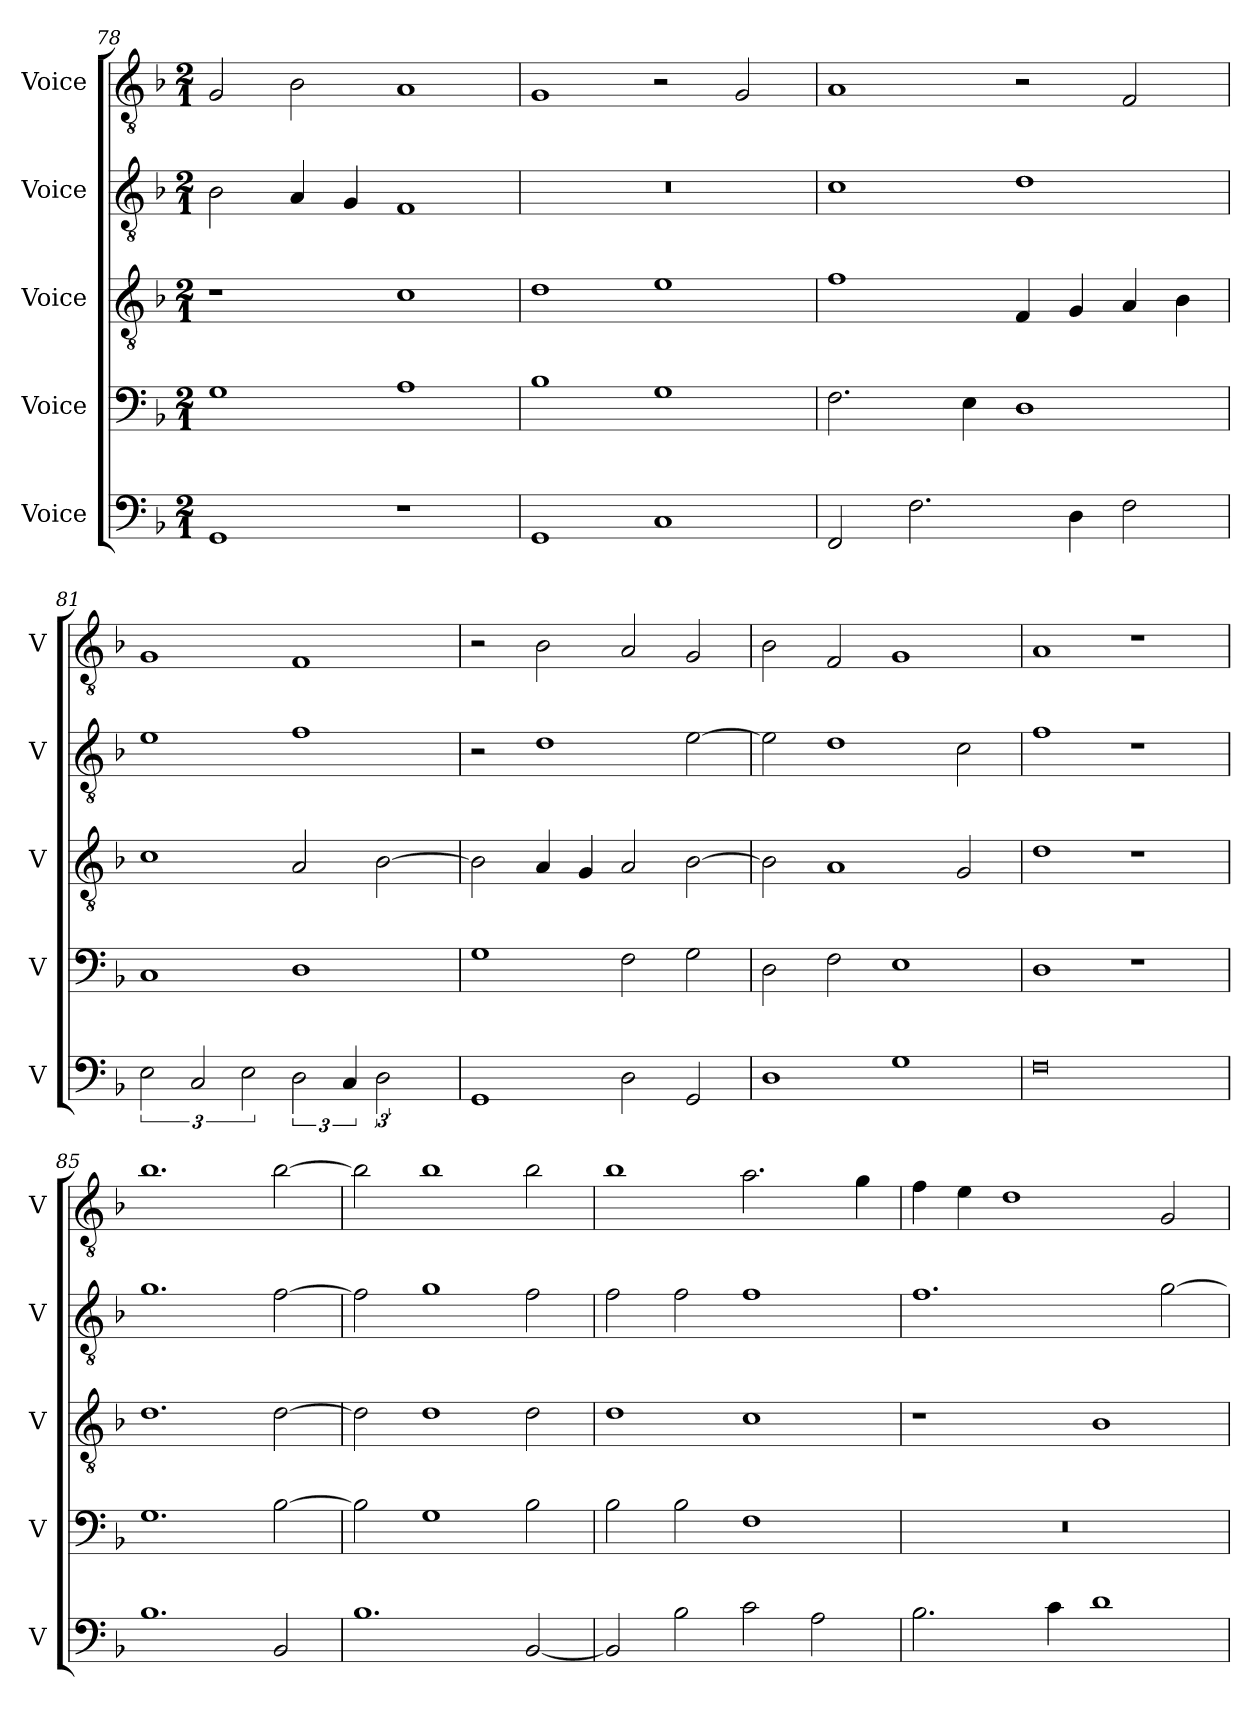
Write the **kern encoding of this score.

**kern	**kern	**kern	**kern	**kern
*part5	*part4	*part3	*part2	*part1
*staff5	*staff4	*staff3	*staff2	*staff1
*I"Voice	*I"Voice	*I"Voice	*I"Voice	*I"Voice
*I'V	*I'V	*I'V	*I'V	*I'V
*clefF4	*clefF4	*clefGv2	*clefGv2	*clefGv2
*k[b-]	*k[b-]	*k[b-]	*k[b-]	*k[b-]
*M2/1	*M2/1	*M2/1	*M2/1	*M2/1
=78	=78	=78	=78	=78
1GG	1G	1r	2B-\	2G/
.	.	.	4A/	2B-\
.	.	.	4G/	.
1r	1A	1c	1F	1A
=79	=79	=79	=79	=79
1GG	1B-	1d	0r	1G
1C	1G	1e	.	2r
.	.	.	.	2G/
!!LO:LB:g=z
=80	=80	=80	=80	=80
2FF/	2.F\	1f	1c	1A
2.F\	.	.	.	.
.	4E\	.	.	.
.	1D	4F/	1d	2r
4D\	.	4G/	.	.
2F\	.	4A/	.	2F/
.	.	4B-\	.	.
=81	=81	=81	=81	=81
3E\	1C	1c	1e	1G
3C/	.	.	.	.
3E\	.	.	.	.
3D\	1D	2A/	1f	1F
6C/	.	.	.	.
3D\	.	[2B-\	.	.
!LO:N:vis=8..	!	!	!	!
6ryy	.	.	.	.
=82	=82	=82	=82	=82
1GG	1G	2B-\]	2r	2r
.	.	4A/	1d	2B-\
.	.	4G/	.	.
2D\	2F\	2A/	.	2A/
2GG/	2G\	[2B-\	[2e\	2G/
!!LO:PB:g=z
=83	=83	=83	=83	=83
1D	2D\	2B-\]	2e\]	2B-\
.	2F\	1A	1d	2F/
1G	1E	.	.	1G
.	.	2G/	2c\	.
=84	=84	=84	=84	=84
0F	1D	1d	1f	1A
.	1r	1r	1r	1r
=85	=85	=85	=85	=85
1.B-	1.G	1.d	1.g	1.b-
2BB-/	[2B-\	[2d\	[2f\	[2b-\
=86	=86	=86	=86	=86
1.B-	2B-\]	2d\]	2f\]	2b-\]
.	1G	1d	1g	1b-
[2BB-/	2B-\	2d\	2f\	2b-\
!!LO:LB:g=z
=87	=87	=87	=87	=87
2BB-/]	2B-\	1d	2f\	1b-
2B-\	2B-\	.	2f\	.
2c\	1F	1c	1f	2.a\
2A\	.	.	.	.
.	.	.	.	4g\
=88	=88	=88	=88	=88
2.B-\	0r	1r	1.f	4f\
.	.	.	.	4e\
.	.	.	.	1d
4c\	.	.	.	.
1d	.	1B-	.	.
.	.	.	[2g\	2G/
=	=	=	=	=
*-	*-	*-	*-	*-
